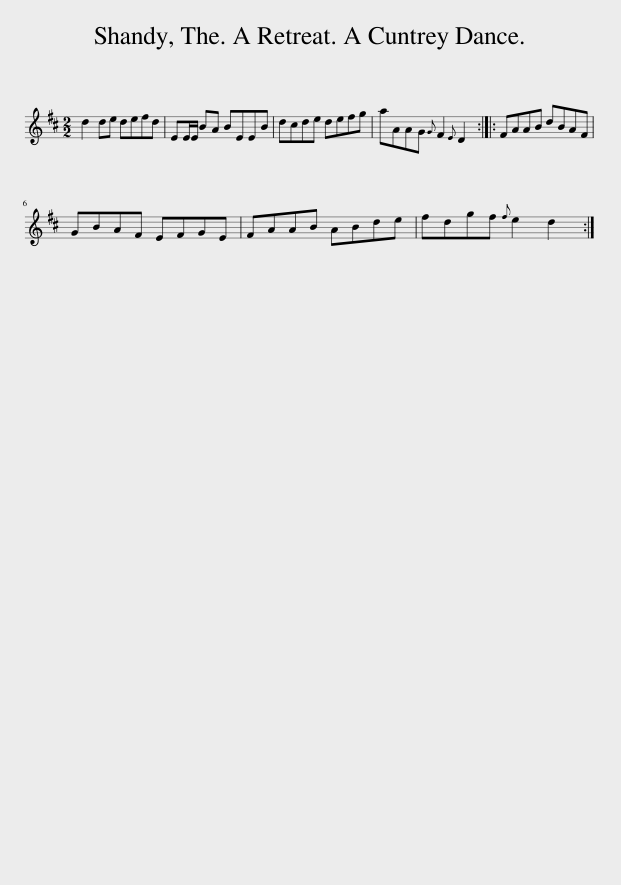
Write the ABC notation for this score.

X:1
L:1/8
M:2/2
I:linebreak $
K:D
V:1 treble
V:1
 d2 de defd | EE/E/ BA BEEB | dcde defg | aAAG{G} F2{E} D2 :: FAAB dBAF |$ %5
 GBAF EFGE | FAAB ABde | fdgf{f} e2 d2 :| %8
